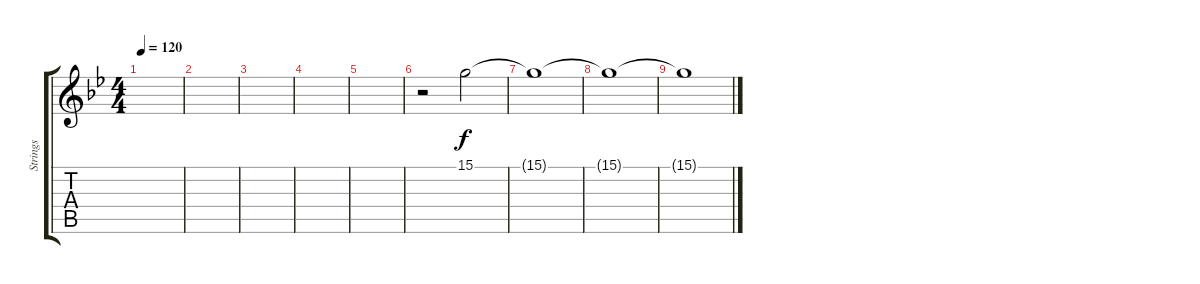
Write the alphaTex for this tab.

\track ("Strings" "Strings") {instrument synthstrings1}
\staff {score tabs}
\tuning (E4 B3 G3 D3 A2 E2) {hide}
\ts (4 4)
\tempo 120
\clef g2
\ks bb
|
|
|
|
|
r.2 15.1.2 |
15.1{t}.1 |
15.1{t}.1 |
15.1{t}.1
